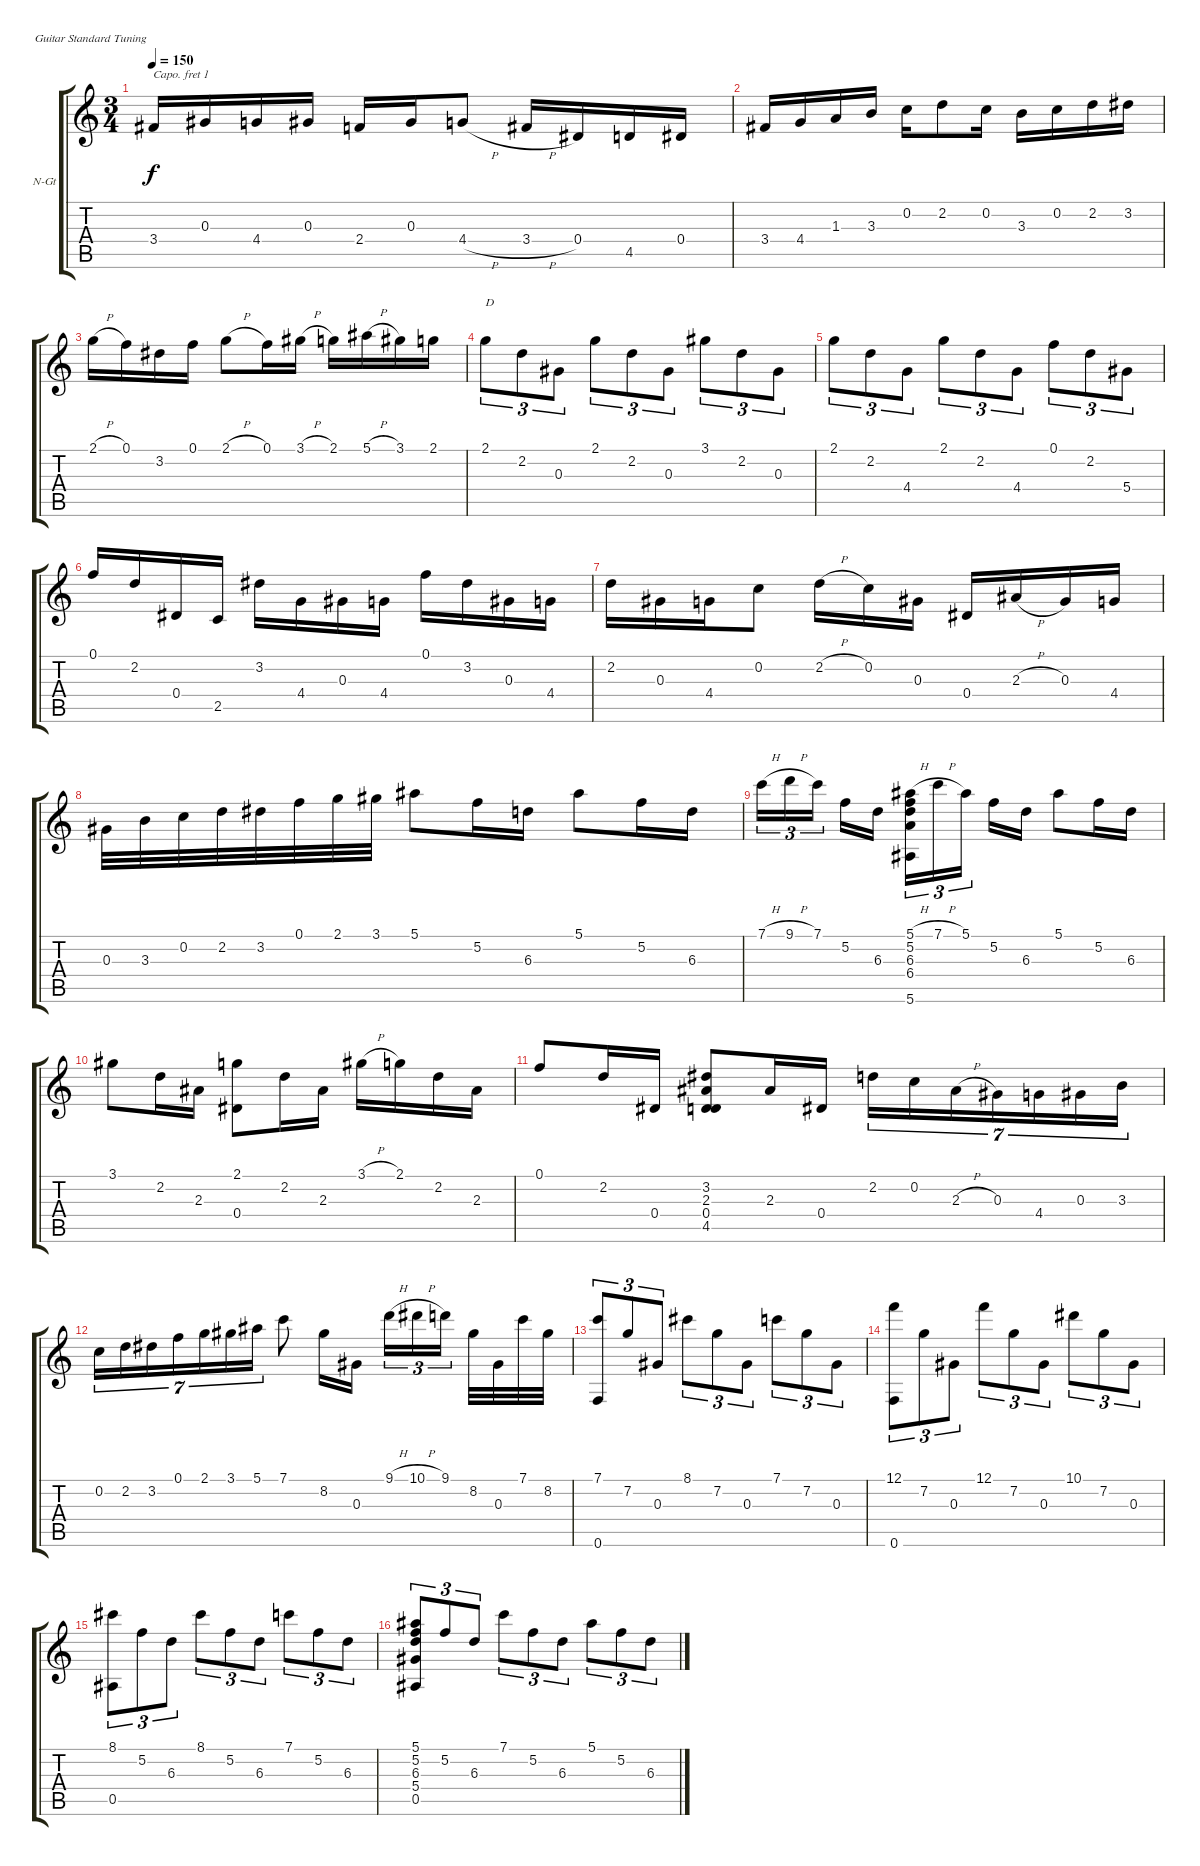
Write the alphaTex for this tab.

\bracketExtendMode groupsimilarinstruments
\firstSystemTrackNameOrientation horizontal
\otherSystemsTrackNameOrientation horizontal
\track ("Tarantas" "N-Gt") {instrument acousticguitarnylon}
\staff {score tabs}
\capo 1
\tuning (E4 B3 G3 D3 A2 E2)
\ts (3 4)
\tempo 150
\clef g2
\ks c
3.4.16{dy f} 0.3.16 4.4.16 0.3.16 2.4.16 0.3.16 4.4{h}.8 3.4{h}.16 0.4.16 4.5.16 0.4.16 |
3.4.16 4.4.16 1.3.16 3.3.16 0.2.16 2.2.8 0.2.16 3.3.16 0.2.16 2.2.16 3.2.16 |
2.1{h}.16 0.1.16 3.2.16 0.1.16 2.1{h}.8 0.1.16 3.1{h}.16 2.1.16 5.1{h}.16 3.1.16 2.1.16 |
2.1.8{tu (3 2) txt "D"} 2.2.8{tu (3 2)} 0.3.8{tu (3 2)} 2.1.8{tu (3 2)} 2.2.8{tu (3 2)} 0.3.8{tu (3 2)} 3.1.8{tu (3 2)} 2.2.8{tu (3 2)} 0.3.8{tu (3 2)} |
2.1.8{tu (3 2)} 2.2.8{tu (3 2)} 4.4.8{tu (3 2)} 2.1.8{tu (3 2)} 2.2.8{tu (3 2)} 4.4.8{tu (3 2)} 0.1.8{tu (3 2)} 2.2.8{tu (3 2)} 5.4.8{tu (3 2)} |
0.1.16 2.2.16 0.4.16 2.5.16 3.2.16 4.4.16 0.3.16 4.4.16 0.1.16 3.2.16 0.3.16 4.4.16 |
2.2.16 0.3.16 4.4.16 0.2.8 2.2{h}.16 0.2.16 0.3.16 0.4.16 2.3{h}.16 0.3.16 4.4.16 |
0.3.32 3.3.32 0.2.32 2.2.32 3.2.32 0.1.32 2.1.32 3.1.32 5.1.8 5.2.16 6.3.16 5.1.8 5.2.16 6.3.16 |
7.1{h}.16{tu (3 2)} 9.1{h}.16{tu (3 2)} 7.1.16{tu (3 2)} 5.2.16 6.3.16 (5.1{h} 5.2 6.3 6.4 5.6).16{tu (3 2)} 7.1{h}.16{tu (3 2)} 5.1.16{tu (3 2)} 5.2.16 6.3.16 5.1.8 5.2.16 6.3.16 |
3.1.8 2.2.16 2.3.16 (2.1 0.4).8 2.2.16 2.3.16 3.1{h}.16 2.1.16 2.2.16 2.3.16 |
0.1.8 2.2.16 0.4.16 (3.2 2.3 0.4 4.5).8 2.3.16 0.4.16 2.2.16{tu (7 4)} 0.2.16{tu (7 4)} 2.3{h}.16{tu (7 4)} 0.3.16{tu (7 4)} 4.4.16{tu (7 4)} 0.3.16{tu (7 4)} 3.3.16{tu (7 4)} |
0.2.16{tu (7 4)} 2.2.16{tu (7 4)} 3.2.16{tu (7 4)} 0.1.16{tu (7 4)} 2.1.16{tu (7 4)} 3.1.16{tu (7 4)} 5.1.16{tu (7 4)} 7.1.8 8.2.16 0.3.16 9.1{h}.16{tu (3 2)} 10.1{h}.16{tu (3 2)} 9.1.16{tu (3 2)} 8.2.32 0.3.32 7.1.32 8.2.32 |
(7.1 0.6).8{tu (3 2)} 7.2.8{tu (3 2)} 0.3.8{tu (3 2)} 8.1.8{tu (3 2)} 7.2.8{tu (3 2)} 0.3.8{tu (3 2)} 7.1.8{tu (3 2)} 7.2.8{tu (3 2)} 0.3.8{tu (3 2)} |
(12.1 0.6).8{tu (3 2)} 7.2.8{tu (3 2)} 0.3.8{tu (3 2)} 12.1.8{tu (3 2)} 7.2.8{tu (3 2)} 0.3.8{tu (3 2)} 10.1.8{tu (3 2)} 7.2.8{tu (3 2)} 0.3.8{tu (3 2)} |
(8.1 0.5).8{tu (3 2)} 5.2.8{tu (3 2)} 6.3.8{tu (3 2)} 8.1.8{tu (3 2)} 5.2.8{tu (3 2)} 6.3.8{tu (3 2)} 7.1.8{tu (3 2)} 5.2.8{tu (3 2)} 6.3.8{tu (3 2)} |
(5.1 5.2 6.3 5.4 0.5).8{tu (3 2)} 5.2.8{tu (3 2)} 6.3.8{tu (3 2)} 7.1.8{tu (3 2)} 5.2.8{tu (3 2)} 6.3.8{tu (3 2)} 5.1.8{tu (3 2)} 5.2.8{tu (3 2)} 6.3.8{tu (3 2)}
